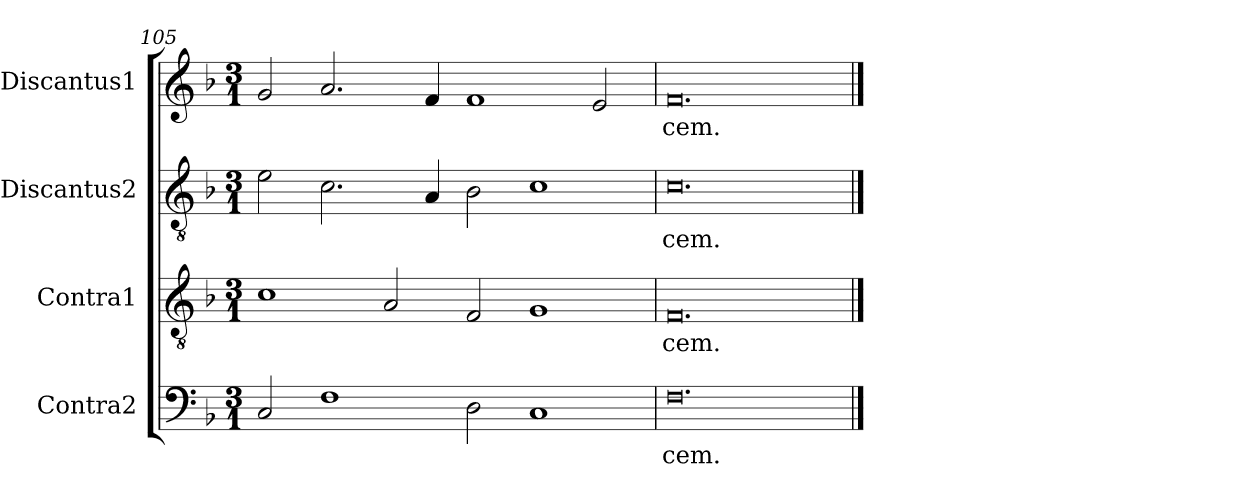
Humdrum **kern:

**kern	**text	**kern	**text	**kern	**text	**kern	**text
*part4	*part4	*part3	*part3	*part2	*part2	*part1	*part1
*staff4	*staff4	*staff3	*staff3	*staff2	*staff2	*staff1	*staff1
*I"Contra2	*	*I"Contra1	*	*I"Discantus2	*	*I"Discantus1	*
*I'C2	*	*I'C1	*	*I'D2	*	*I'D1	*
*clefF4	*	*clefGv2	*	*clefGv2	*	*clefG2	*
*k[b-]	*	*k[b-]	*	*k[b-]	*	*k[b-]	*
*M3/1	*	*M3/1	*	*M3/1	*	*M3/1	*
=105	=105	=105	=105	=105	=105	=105	=105
2C/	.	1c	.	2e\	.	2g/	.
1F	.	.	.	2.c\	.	2.a/	.
.	.	2A/	.	.	.	.	.
.	.	.	.	4A/	.	4f/	.
2D\	.	2F/	.	2B-\	.	1f	.
1C	.	1G	.	1c	.	.	.
.	.	.	.	.	.	2e/	.
=106	=106	=106	=106	=106	=106	=106	=106
0.F	-cem.	0.F	-cem.	0.c	-cem.	0.f	-cem.
==	==	==	==	==	==	==	==
*-	*-	*-	*-	*-	*-	*-	*-
